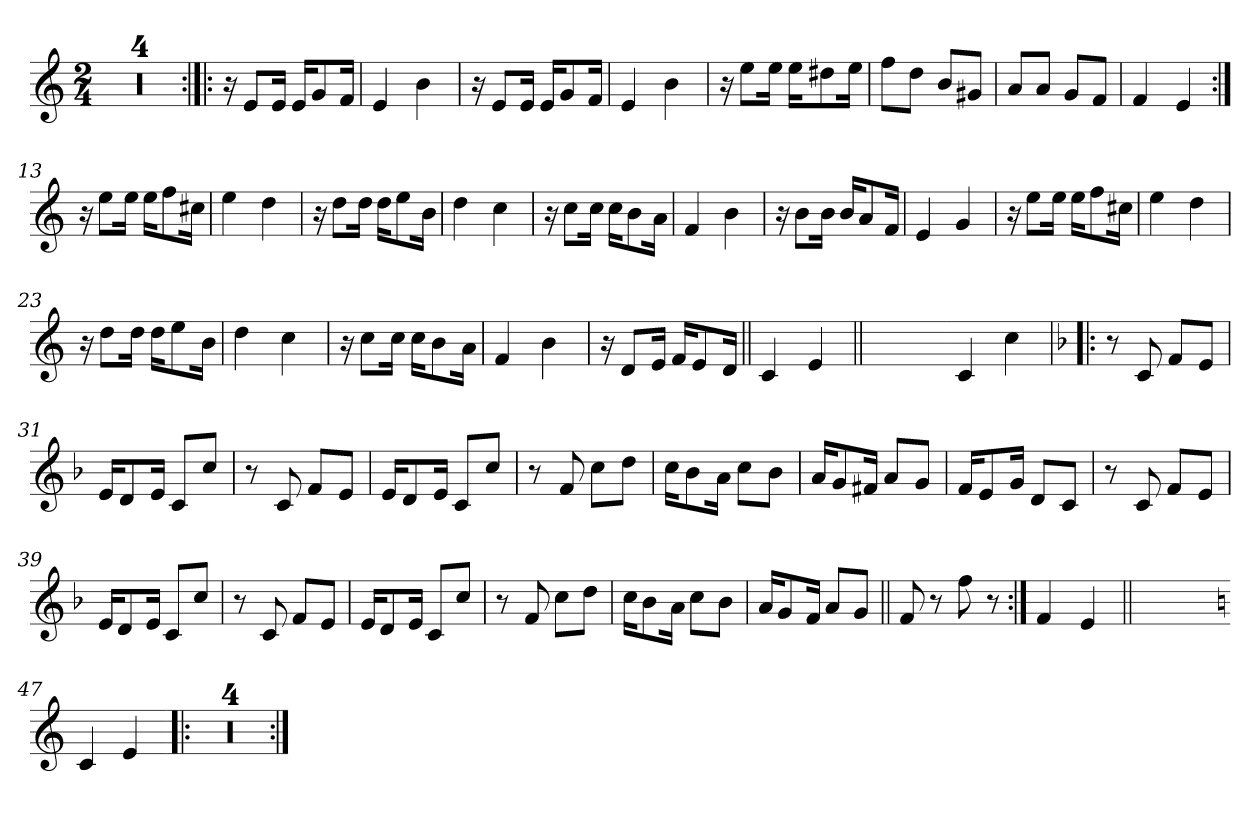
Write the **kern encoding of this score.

**kern
*part1
*staff1
*clefG2
*k[]
*C:
*M2/4
=1!|:
2ryy
=2
2ryy
=3
2ryy
=4
2ryy
!!LO:LB:g=z
=5:|!|:
16r
8e/L
16e/Jk
16e/KL
8g/
16f/Jk
=6
4e/
4b\
=7
16r
8e/L
16e/Jk
16e/KL
8g/
16f/Jk
=8
4e/
4b\
=9
16r
8ee\L
16ee\Jk
16ee\KL
8dd#X\
16ee\Jk
!!LO:LB:g=z
=10
8ff\L
8dd\J
8b/L
8g#X/J
=11
8a/L
8a/J
8g/L
8f/J
=12
4f/
4e/
=13:|!
16r
8ee\L
16ee\Jk
16ee\KL
8ff\
16cc#X\Jk
=14
4ee\
4dd\
!!LO:LB:g=z
=15
16r
8dd\L
16dd\Jk
16dd\KL
8ee\
16b\Jk
=16
4dd\
4cc\
=17
16r
8cc\L
16cc\Jk
16cc\KL
8b\
16a\Jk
=18
4f/
4b\
=19
16r
8b\L
16b\Jk
16b/KL
8a/
16f/Jk
!!LO:LB:g=z
=20
4e/
4g/
=21
16r
8ee\L
16ee\Jk
16ee\KL
8ff\
16cc#X\Jk
=22
4ee\
4dd\
=23
16r
8dd\L
16dd\Jk
16dd\KL
8ee\
16b\Jk
=24
4dd\
4cc\
!!LO:LB:g=z
=25
16r
8cc\L
16cc\Jk
16cc\KL
8b\
16a\Jk
=26
4f/
4b\
=27
16r
8d/L
16e/Jk
16f/KL
8e/
16d/Jk
=28||
4c/
4e/
=28X1||
*stria0
2ryy
!!LO:LB:g=z
=29-
*stria5
4c/
4cc\
=30!|:
*k[b-]
*F:
8r
8c/
8f/L
8e/J
=31
16e/KL
8d/
16e/Jk
8c/L
8cc/J
=32
8r
8c/
8f/L
8e/J
=33
16e/KL
8d/
16e/Jk
8c/L
8cc/J
!!LO:LB:g=z
=34
8r
8f/
8cc\L
8dd\J
=35
16cc\KL
8b-\
16a\Jk
8cc\L
8b-\J
=36
16a/KL
8g/
16f#X/Jk
8a/L
8g/J
=37
16f/KL
8e/
16g/Jk
8d/L
8c/J
=38
8r
8c/
8f/L
8e/J
!!LO:LB:g=z
=39
16e/KL
8d/
16e/Jk
8c/L
8cc/J
=40
8r
8c/
8f/L
8e/J
=41
16e/KL
8d/
16e/Jk
8c/L
8cc/J
=42
8r
8f/
8cc\L
8dd\J
=43
16cc\KL
8b-\
16a\Jk
8cc\L
8b-\J
!!LO:LB:g=z
=44
16a/KL
8g/
16f/Jk
8a/L
8g/J
=45||
8f/
8r
8ff\
8r
=46:|!
4f/
4e/
=46X2||
*stria0
2ryy
!!LO:LB:g=z
=47-
*stria5
*k[]
*C:
4c/
4e/
=48!|:
2ryy
=49
2ryy
=50
2ryy
=51
2ryy
=:|!
*-
